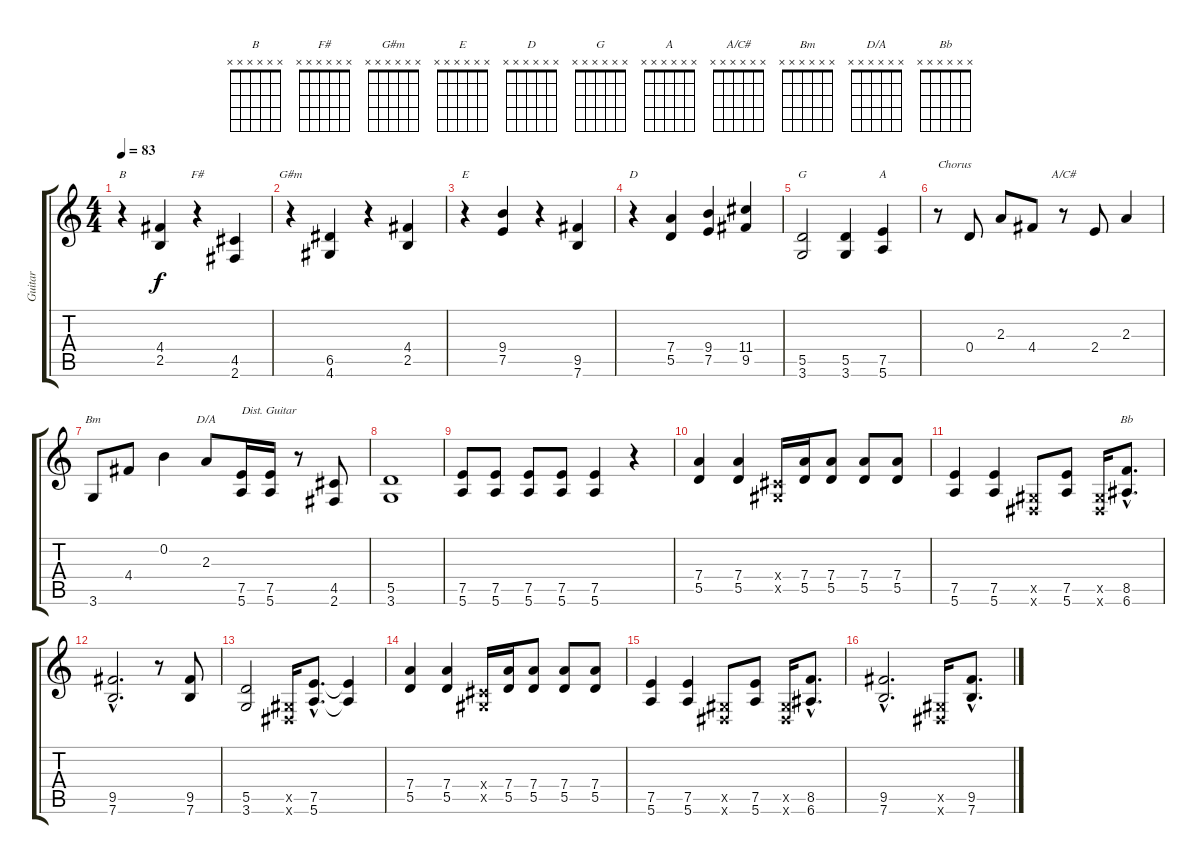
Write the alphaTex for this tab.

\track ("Guitar" "Guitar") {instrument acousticguitarsteel}
\staff {score tabs}
\tuning (E4 B3 G3 D3 A2 E2) {hide}
\chord ("B" x x x x x x) {firstfret 0}
\chord ("F#" x x x x x x) {firstfret 0}
\chord ("G#m" x x x x x x) {firstfret 0}
\chord ("E" x x x x x x) {firstfret 0}
\chord ("D" x x x x x x) {firstfret 0}
\chord ("G" x x x x x x) {firstfret 0}
\chord ("A" x x x x x x) {firstfret 0}
\chord ("A/C#" x x x x x x) {firstfret 0}
\chord ("Bm" x x x x x x) {firstfret 0}
\chord ("D/A" x x x x x x) {firstfret 0}
\chord ("Bb" x x x x x x) {firstfret 0}
\ts (4 4)
\tempo 83
\clef g2
\ks c
r.4{ch "B" dy f} (4.4 2.5).4 r.4{ch "F#"} (4.5 2.6).4 |
r.4{ch "G#m"} (6.5 4.6).4 r.4 (4.4 2.5).4 |
r.4{ch "E"} (9.4 7.5).4 r.4 (9.5 7.6).4 |
r.4{ch "D"} (7.4 5.5).4 (9.4 7.5).4 (11.4 9.5).4 |
(5.5 3.6).2{ch "G"} (5.5 3.6).4 (7.5 5.6).4{ch "A"} |
r.8{txt "Chorus"} 0.4.8 2.3.8 4.4.8 r.8{ch "A/C#"} 2.4.8 2.3.4 |
3.6.8{ch "Bm"} 4.4.8 0.2.4 2.3.8{ch "D/A"} (7.5 5.6).16{txt "Dist. Guitar"} (7.5 5.6).16 r.8 (4.5 2.6).8 |
(5.5 3.6).1 |
(7.5 5.6).8 (7.5 5.6).8 (7.5 5.6).8 (7.5 5.6).8 (7.5 5.6).4 r.4 |
(7.4 5.5).4 (7.4 5.5).4 (-1.4{x} -1.5{x}).16 (7.4 5.5).16 (7.4 5.5).8 (7.4 5.5).8 (7.4 5.5).8 |
(7.5 5.6).4 (7.5 5.6).4 (-1.5{x} -1.6{x}).8 (7.5 5.6).8 (-1.5{x} -1.6{x}).16 (8.5{hac} 6.6{hac}).8{d ch "Bb"} |
(9.5{hac} 7.6{hac}).2{d} r.8 (9.5 7.6).8 |
(5.5 3.6).2 (-1.5{x} -1.6{x}).16 (7.5{hac} 5.6{hac}).8{d} (7.5{t} 5.6{t}).4 |
(7.4 5.5).4 (7.4 5.5).4 (-1.4{x} -1.5{x}).16 (7.4 5.5).16 (7.4 5.5).8 (7.4 5.5).8 (7.4 5.5).8 |
(7.5 5.6).4 (7.5 5.6).4 (-1.5{x} -1.6{x}).8 (7.5 5.6).8 (-1.5{x} -1.6{x}).16 (8.5{hac} 6.6{hac}).8{d} |
(9.5{hac} 7.6{hac}).2{d} (-1.5{x} -1.6{x}).16 (9.5{hac} 7.6{hac}).8{d}
